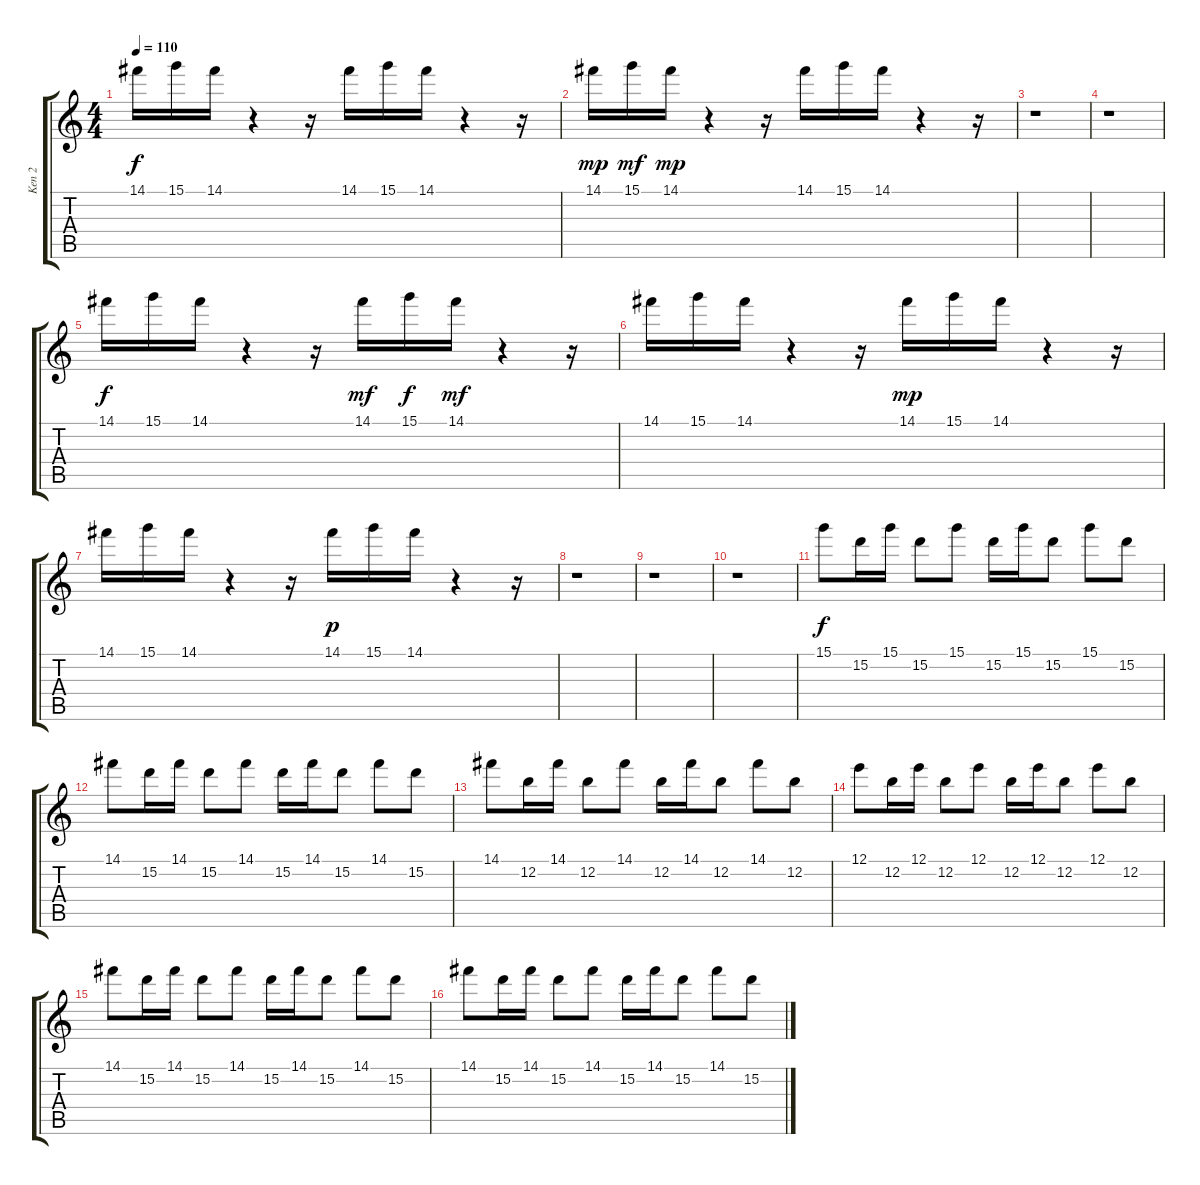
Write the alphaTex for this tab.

\track ("Ken 2" "Ken 2") {instrument distortionguitar}
\staff {score tabs}
\tuning (E4 B3 G3 D3 A2 E2) {hide}
\ts (4 4)
\tempo 110
\clef g2
\ks c
14.1.16{dy f volume 16 balance 16} 15.1.16 14.1.16 r.4 r.16 14.1.16{volume 16 balance 0} 15.1.16 14.1.16 r.4 r.16 |
14.1.16{dy mp volume 16 balance 15} 15.1.16{dy mf} 14.1.16{dy mp} r.4 r.16 14.1.16{volume 16 balance 0} 15.1.16 14.1.16 r.4 r.16 |
r.1 |
r.1 |
14.1.16{dy f volume 16 balance 16} 15.1.16 14.1.16 r.4 r.16 14.1.16{dy mf volume 16 balance 0} 15.1.16{dy f} 14.1.16{dy mf} r.4 r.16 |
14.1.16{volume 16 balance 15} 15.1.16 14.1.16 r.4 r.16 14.1.16{dy mp volume 16 balance 0} 15.1.16 14.1.16 r.4 r.16 |
14.1.16{volume 16 balance 12} 15.1.16 14.1.16 r.4 r.16 14.1.16{dy p volume 16 balance 0} 15.1.16 14.1.16 r.4 r.16 |
r.1 |
r.1 |
r.1 |
15.1.8{dy f volume 10} 15.2.16 15.1.16 15.2.8 15.1.8 15.2.16 15.1.16 15.2.8 15.1.8 15.2.8 |
14.1.8 15.2.16 14.1.16 15.2.8 14.1.8 15.2.16 14.1.16 15.2.8 14.1.8 15.2.8 |
14.1.8 12.2.16 14.1.16 12.2.8 14.1.8 12.2.16 14.1.16 12.2.8 14.1.8 12.2.8 |
12.1.8 12.2.16 12.1.16 12.2.8 12.1.8 12.2.16 12.1.16 12.2.8 12.1.8 12.2.8 |
14.1.8 15.2.16 14.1.16 15.2.8 14.1.8 15.2.16 14.1.16 15.2.8 14.1.8 15.2.8 |
14.1.8 15.2.16 14.1.16 15.2.8 14.1.8 15.2.16 14.1.16 15.2.8 14.1.8 15.2.8
